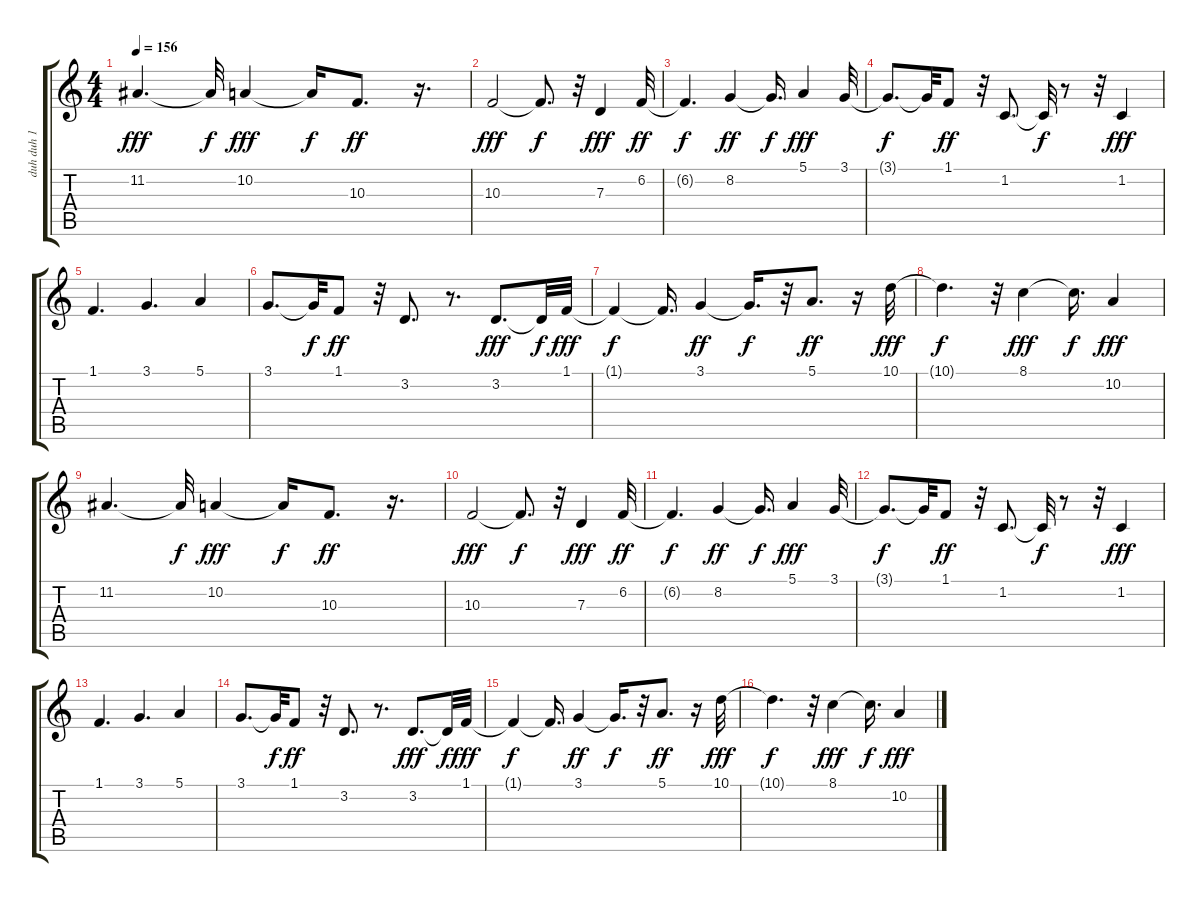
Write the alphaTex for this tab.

\track ("duh duh 1" "duh duh 1") {instrument fx5brightness}
\staff {score tabs}
\tuning (E4 B3 G3 D3 A2 E2) {hide}
\ts (4 4)
\tempo 156
\clef g2
\ks c
11.2.4{d dy fff} 11.2{t}.32{dy f} 10.2.4{dy fff} 10.2{t}.16{dy f} 10.3.8{d dy ff} r.16{d} |
10.3.2{dy fff} 10.3{t}.8{d dy f} r.32 7.3.4{dy fff} 6.2.32{dy ff} |
6.2{t}.4{d dy f} 8.2.4{dy ff} 8.2{t}.16{d dy f} 5.1.4{dy fff} 3.1.32 |
3.1{t}.8{d dy f} 3.1{t}.32 1.1.8{dy ff} r.32 1.2.8{d} 1.2{t}.32{dy f} r.8 r.32 1.2.4{dy fff} |
1.1.4{d} 3.1.4{d} 5.1.4 |
3.1.8{d} 3.1{t}.32{dy f} 1.1.8{dy ff} r.32 3.2.8{d} r.8{d} 3.2.8{d dy fff} 3.2{t}.32{dy f} 1.1.32{dy fff} |
1.1{t}.4{dy f} 1.1{t}.16{d} 3.1.4{dy ff} 3.1{t}.16{d dy f} r.32 5.1.8{d dy ff} r.16 10.1.32{dy fff} |
10.1{t}.4{d dy f} r.32 8.1.4{dy fff} 8.1{t}.16{d dy f} 10.2.4{dy fff} |
11.2.4{d} 11.2{t}.32{dy f} 10.2.4{dy fff} 10.2{t}.16{dy f} 10.3.8{d dy ff} r.16{d} |
10.3.2{dy fff} 10.3{t}.8{d dy f} r.32 7.3.4{dy fff} 6.2.32{dy ff} |
6.2{t}.4{d dy f} 8.2.4{dy ff} 8.2{t}.16{d dy f} 5.1.4{dy fff} 3.1.32 |
3.1{t}.8{d dy f} 3.1{t}.32 1.1.8{dy ff} r.32 1.2.8{d} 1.2{t}.32{dy f} r.8 r.32 1.2.4{dy fff} |
1.1.4{d} 3.1.4{d} 5.1.4 |
3.1.8{d} 3.1{t}.32{dy f} 1.1.8{dy ff} r.32 3.2.8{d} r.8{d} 3.2.8{d dy fff} 3.2{t}.32{dy f} 1.1.32{dy fff} |
1.1{t}.4{dy f} 1.1{t}.16{d} 3.1.4{dy ff} 3.1{t}.16{d dy f} r.32 5.1.8{d dy ff} r.16 10.1.32{dy fff} |
10.1{t}.4{d dy f} r.32 8.1.4{dy fff} 8.1{t}.16{d dy f} 10.2.4{dy fff}
